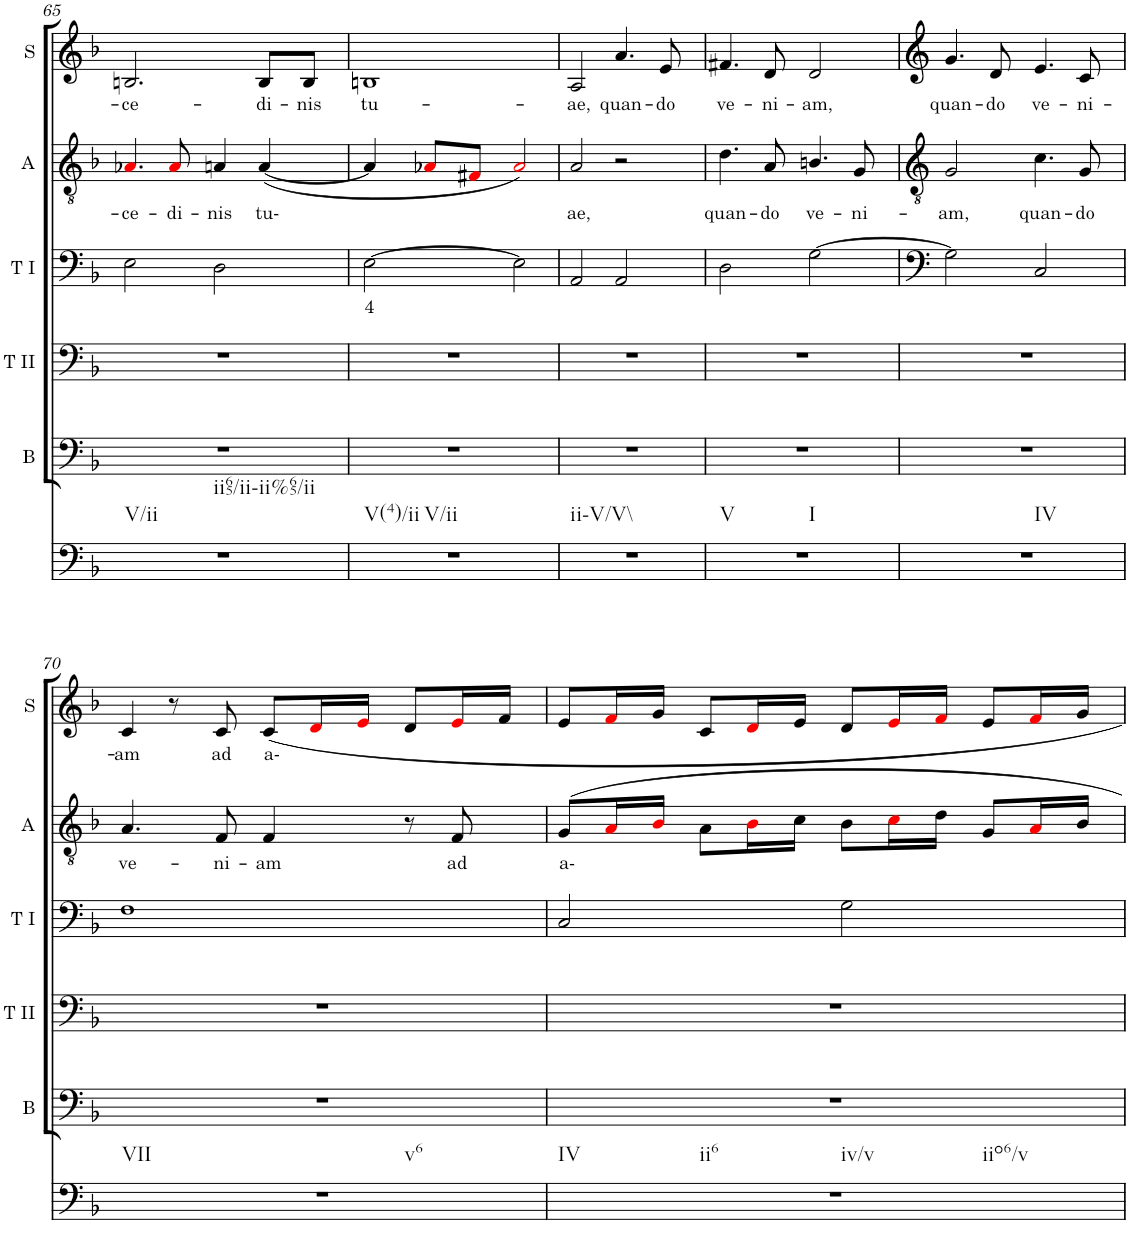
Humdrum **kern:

**kern	**kern	**kern	**kern	**text	**kern	**text	**kern	**text
*part6	*part5	*part4	*part3	*part3	*part2	*part2	*part1	*part1
*staff6	*staff5	*staff4	*staff3	*staff3	*staff2	*staff2	*staff1	*staff1
*I"Continuo	*I"Bass	*I"Tenor II	*I"Tenor I	*	*I"Alto	*	*I"Soprano	*
*	*I'B	*I'T II	*I'T I	*	*I'A	*	*I'S	*
!!LO:PB:g=z
*clefF4	*clefF4	*clefF4	*clefF4	*	*clefF4	*	*clefF4	*
*k[b-]	*k[b-]	*k[b-]	*k[b-]	*	*k[b-]	*	*k[b-]	*
*	*	*	*	*	*M4/4	*	*M4/4	*
=65	=65	=65	=65	=65	=65	=65	=65	=65
!LO:TX:b:t=V/ii	!	!	!	!	!	!	!	!
!LO:TX:b:t=ii65/ii-ii%65/ii	!	!	!	!	!	!	!	!
!	!	!	!	!	!	!LO:LY:b	!	!LO:LY:b
1r	1r	1r	2E\	.	4.A-Xi/	ce-	2.Bn/	ce-
!	!	!	!	!	!	!LO:LY:b	!	!
.	.	.	.	.	8A-i/	di-	.	.
!	!	!	!	!	!	!LO:LY:b	!	!
.	.	.	2D\	.	4An/	nis	.	.
!	!	!	!	!	!	!LO:LY:b	!	!LO:LY:b
.	.	.	.	.	([4A/	tu-	8B/L	di-
!	!	!	!	!	!	!	!	!LO:LY:b
.	.	.	.	.	.	.	8B/J	nis
=66	=66	=66	=66	=66	=66	=66	=66	=66
!LO:TX:b:t=V(4)/ii	!	!	!	!	!	!	!	!
!LO:TX:b:t=V/ii	!	!	!	!	!	!	!	!
!	!	!	!	!LO:LY:b	!	!	!	!LO:LY:b
1r	1r	1r	[2E\	4	4A/]	.	1Bn	tu-
.	.	.	.	.	8A-Xi/L	.	.	.
.	.	.	.	.	8F#Xi/J	.	.	.
.	.	.	2E\]	.	2A-i/)	.	.	.
=67	=67	=67	=67	=67	=67	=67	=67	=67
!LO:TX:b:t=ii\\-V/V\\	!	!	!	!	!	!	!	!
!	!	!	!	!	!	!LO:LY:b	!	!LO:LY:b
1r	1r	1r	2AA/	.	2A/	ae,	2A/	ae,
!	!	!	!	!	!	!	!	!LO:LY:b
.	.	.	2AA/	.	2r	.	4.a/	quan-
!	!	!	!	!	!	!	!	!LO:LY:b
.	.	.	.	.	.	.	8e/	do
=68	=68	=68	=68	=68	=68	=68	=68	=68
!LO:TX:b:t=V	!	!	!	!	!	!	!	!
!LO:TX:b:t=I	!	!	!	!	!	!	!	!
!	!	!	!	!	!	!LO:LY:b	!	!LO:LY:b
1r	1r	1r	2D\	.	4.d\	quan-	4.f#X/	ve-
!	!	!	!	!	!	!LO:LY:b	!	!LO:LY:b
.	.	.	.	.	8A/	do	8d/	ni-
!	!	!	!	!	!	!LO:LY:b	!	!LO:LY:b
.	.	.	[2G\	.	4.Bn/	ve-	2d/	am,
!	!	!	!	!	!	!LO:LY:b	!	!
.	.	.	.	.	8G/	ni-	.	.
=69	=69	=69	=69	=69	=69	=69	=69	=69
!LO:TX:b:t=IV	!	!	!	!	!	!	!	!
!	!	!	!	!	!	!LO:LY:b	!	!LO:LY:b
1r	1r	1r	2G\]	.	2G/	am,	4.g/	quan-
!	!	!	!	!	!	!	!	!LO:LY:b
.	.	.	.	.	.	.	8d/	do
!	!	!	!	!	!	!LO:LY:b	!	!LO:LY:b
.	.	.	2C/	.	4.c\	quan-	4.e/	ve-
!	!	!	!	!	!	!LO:LY:b	!	!LO:LY:b
.	.	.	.	.	8G/	do	8c/	ni-
!!LO:LB:g=z
=70	=70	=70	=70	=70	=70	=70	=70	=70
!LO:TX:b:t=VII	!	!	!	!	!	!	!	!
!LO:TX:b:t=v6	!	!	!	!	!	!	!	!
!	!	!	!	!	!	!LO:LY:b	!	!LO:LY:b
1r	1r	1r	1F	.	4.A/	ve-	4c/	am
.	.	.	.	.	.	.	8r	.
!	!	!	!	!	!	!LO:LY:b	!	!LO:LY:b
.	.	.	.	.	8F/	ni-	8c/	ad
!	!	!	!	!	!	!LO:LY:b	!	!LO:LY:b
.	.	.	.	.	4F/	am	8c/L	a-
.	.	.	.	.	.	.	16di/L	.
.	.	.	.	.	.	.	16ei/JJ	.
.	.	.	.	.	8r	.	8d/L	.
!	!	!	!	!	!	!LO:LY:b	!	!
.	.	.	.	.	8F/	ad	16ei/L	.
.	.	.	.	.	.	.	16f/JJ	.
=71	=71	=71	=71	=71	=71	=71	=71	=71
!LO:TX:b:t=IV	!	!	!	!	!	!	!	!
!LO:TX:b:t=ii6	!	!	!	!	!	!	!	!
!LO:TX:b:t=iv/v	!	!	!	!	!	!	!	!
!LO:TX:b:t=iio6/v	!	!	!	!	!	!	!	!
!	!	!	!	!	!	!LO:LY:b	!	!
1r	1r	1r	2C/	.	8G/L	a-	8e/L	.
.	.	.	.	.	16Ai/L	.	16fi/L	.
.	.	.	.	.	16B-i/JJ	.	16g/JJ	.
.	.	.	.	.	8A\L	.	8c/L	.
.	.	.	.	.	16B-i\L	.	16di/L	.
.	.	.	.	.	16c\JJ	.	16e/JJ	.
.	.	.	2G\	.	8B-\L	.	8d/L	.
.	.	.	.	.	16ci\L	.	16ei/L	.
.	.	.	.	.	16d\JJ	.	16fi/JJ	.
.	.	.	.	.	8G/L	.	8e/L	.
.	.	.	.	.	16Ai/L	.	16fi/L	.
.	.	.	.	.	16B-/JJ	.	16g/JJ	.
=	=	=	=	=	=	=	=	=
*-	*-	*-	*-	*-	*-	*-	*-	*-
